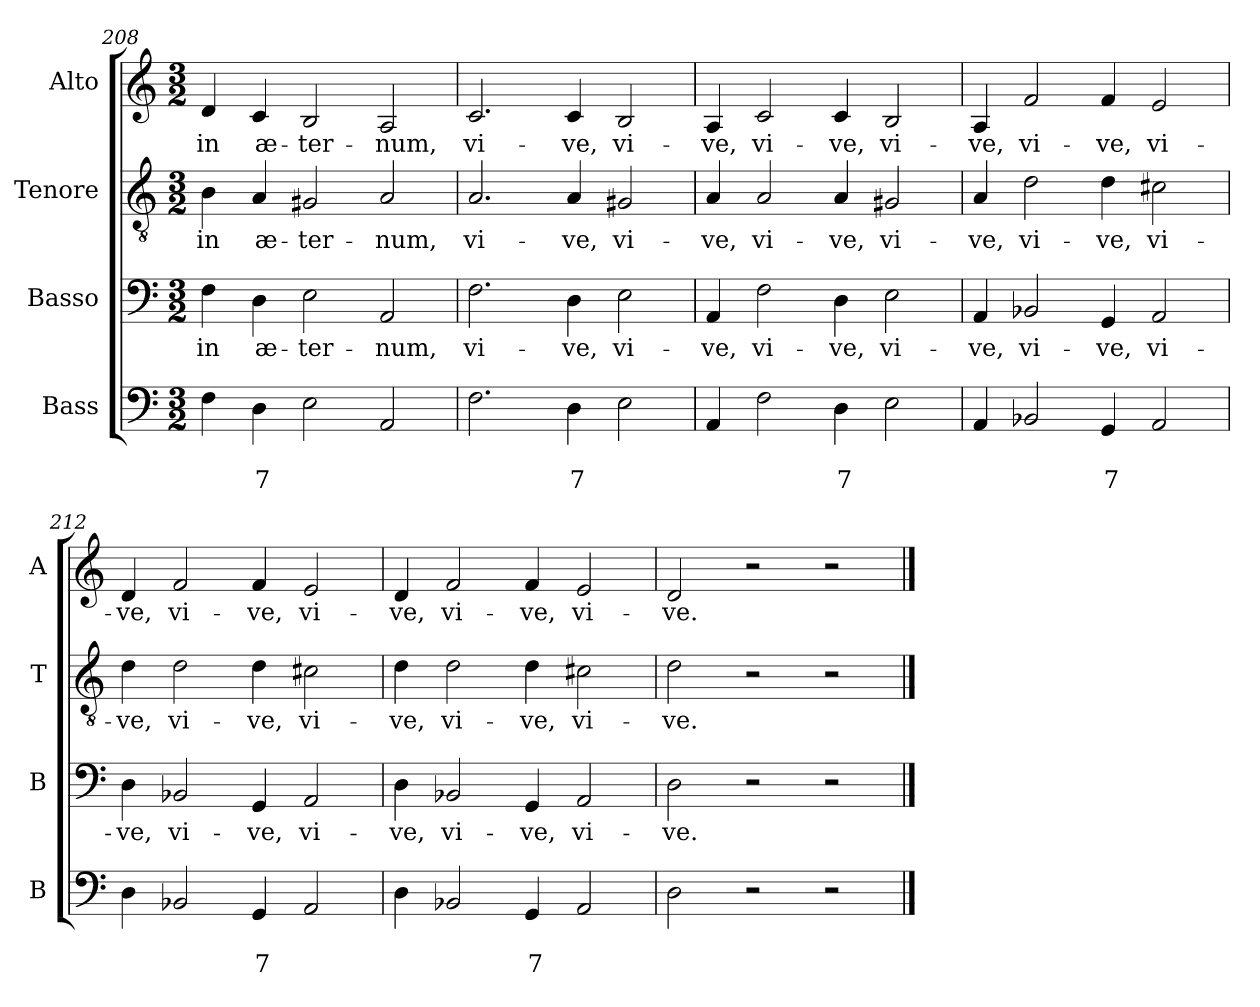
**kern	**text	**text	**kern	**text	**kern	**text	**kern	**text
*part4	*part4	*part4	*part3	*part3	*part2	*part2	*part1	*part1
*staff4	*staff4	*staff4	*staff3	*staff3	*staff2	*staff2	*staff1	*staff1
*I"Bass	*	*	*I"Basso	*	*I"Tenore	*	*I"Alto	*
*I'B	*	*	*I'B	*	*I'T	*	*I'A	*
*clefF4	*	*	*clefF4	*	*clefGv2	*	*clefG2	*
*k[]	*	*	*k[]	*	*k[]	*	*k[]	*
*C:	*	*	*C:	*	*C:	*	*C:	*
*M3/2	*	*	*M3/2	*	*M3/2	*	*M3/2	*
=208	=208	=208	=208	=208	=208	=208	=208	=208
!	!	!	!	!LO:LY:b	!	!LO:LY:b	!	!LO:LY:b
4F\	.	.	4F\	in	4B\	in	4d/	in
!	!	!LO:LY:b	!	!LO:LY:b	!	!LO:LY:b	!	!LO:LY:b
4D\	.	7	4D\	æ-	4A/	æ-	4c/	æ-
!	!	!	!	!LO:LY:b	!	!LO:LY:b	!	!LO:LY:b
2E\	.	.	2E\	-ter-	2G#X/	-ter-	2B/	-ter-
!	!	!	!	!LO:LY:b	!	!LO:LY:b	!	!LO:LY:b
2AA/	.	.	2AA/	-num,	2A/	-num,	2A/	-num,
=209	=209	=209	=209	=209	=209	=209	=209	=209
!	!	!	!	!LO:LY:b	!	!LO:LY:b	!	!LO:LY:b
2.F\	.	.	2.F\	vi-	2.A/	vi-	2.c/	vi-
!	!	!LO:LY:b	!	!LO:LY:b	!	!LO:LY:b	!	!LO:LY:b
4D\	.	7	4D\	-ve,	4A/	-ve,	4c/	-ve,
!	!	!	!	!LO:LY:b	!	!LO:LY:b	!	!LO:LY:b
2E\	.	.	2E\	vi-	2G#X/	vi-	2B/	vi-
=210	=210	=210	=210	=210	=210	=210	=210	=210
!	!	!	!	!LO:LY:b	!	!LO:LY:b	!	!LO:LY:b
4AA/	.	.	4AA/	-ve,	4A/	-ve,	4A/	-ve,
!	!	!	!	!LO:LY:b	!	!LO:LY:b	!	!LO:LY:b
2F\	.	.	2F\	vi-	2A/	vi-	2c/	vi-
!	!	!LO:LY:b	!	!LO:LY:b	!	!LO:LY:b	!	!LO:LY:b
4D\	.	7	4D\	-ve,	4A/	-ve,	4c/	-ve,
!	!	!	!	!LO:LY:b	!	!LO:LY:b	!	!LO:LY:b
2E\	.	.	2E\	vi-	2G#X/	vi-	2B/	vi-
!!LO:LB:g=z
=211	=211	=211	=211	=211	=211	=211	=211	=211
!	!	!	!	!LO:LY:b	!	!LO:LY:b	!	!LO:LY:b
4AA/	.	.	4AA/	-ve,	4A/	-ve,	4A/	-ve,
!	!	!	!	!LO:LY:b	!	!LO:LY:b	!	!LO:LY:b
2BB-X/	.	.	2BB-X/	vi-	2d\	vi-	2f/	vi-
!	!	!LO:LY:b	!	!LO:LY:b	!	!LO:LY:b	!	!LO:LY:b
4GG/	.	7	4GG/	-ve,	4d\	-ve,	4f/	-ve,
!	!	!	!	!LO:LY:b	!	!LO:LY:b	!	!LO:LY:b
2AA/	.	.	2AA/	vi-	2c#X\	vi-	2e/	vi-
=212	=212	=212	=212	=212	=212	=212	=212	=212
!	!	!	!	!LO:LY:b	!	!LO:LY:b	!	!LO:LY:b
4D\	.	.	4D\	-ve,	4d\	-ve,	4d/	-ve,
!	!	!	!	!LO:LY:b	!	!LO:LY:b	!	!LO:LY:b
2BB-X/	.	.	2BB-X/	vi-	2d\	vi-	2f/	vi-
!	!	!LO:LY:b	!	!LO:LY:b	!	!LO:LY:b	!	!LO:LY:b
4GG/	.	7	4GG/	-ve,	4d\	-ve,	4f/	-ve,
!	!	!	!	!LO:LY:b	!	!LO:LY:b	!	!LO:LY:b
2AA/	.	.	2AA/	vi-	2c#X\	vi-	2e/	vi-
=213	=213	=213	=213	=213	=213	=213	=213	=213
!	!	!	!	!LO:LY:b	!	!LO:LY:b	!	!LO:LY:b
4D\	.	.	4D\	-ve,	4d\	-ve,	4d/	-ve,
!	!	!	!	!LO:LY:b	!	!LO:LY:b	!	!LO:LY:b
2BB-X/	.	.	2BB-X/	vi-	2d\	vi-	2f/	vi-
!	!	!LO:LY:b	!	!LO:LY:b	!	!LO:LY:b	!	!LO:LY:b
4GG/	.	7	4GG/	-ve,	4d\	-ve,	4f/	-ve,
!	!	!	!	!LO:LY:b	!	!LO:LY:b	!	!LO:LY:b
2AA/	.	.	2AA/	vi-	2c#X\	vi-	2e/	vi-
=214	=214	=214	=214	=214	=214	=214	=214	=214
!	!	!	!	!LO:LY:b	!	!LO:LY:b	!	!LO:LY:b
2D\	.	.	2D\	-ve.	2d\	-ve.	2d/	-ve.
2r	.	.	2r	.	2r	.	2r	.
2r	.	.	2r	.	2r	.	2r	.
==	==	==	==	==	==	==	==	==
*-	*-	*-	*-	*-	*-	*-	*-	*-
